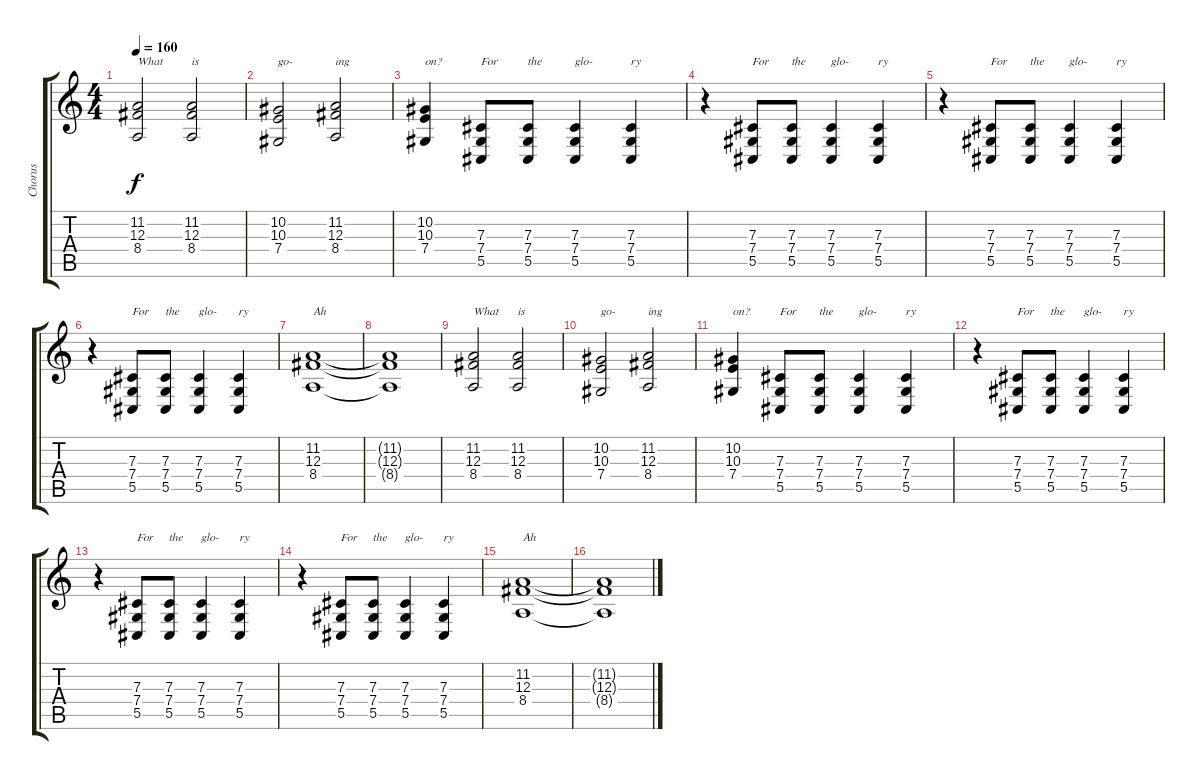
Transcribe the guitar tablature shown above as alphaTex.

\track ("Chorus" "Chorus") {instrument choiraahs}
\staff {score tabs}
\tuning (Eb4 Bb3 Gb3 Db3 Ab2 Eb2) {hide}
\ts (4 4)
\tempo 160
\clef g2
\ks c
(11.2 12.3 8.4).2{txt "What" dy f} (11.2 12.3 8.4).2{txt "is"} |
(10.2 10.3 7.4).2{txt "go-"} (11.2 12.3 8.4).2{txt "ing"} |
(10.2 10.3 7.4).4{txt "on?"} (7.3 7.4 5.5).8{txt "For"} (7.3 7.4 5.5).8{txt "the"} (7.3 7.4 5.5).4{txt "glo-"} (7.3 7.4 5.5).4{txt "ry"} |
r.4 (7.3 7.4 5.5).8{txt "For"} (7.3 7.4 5.5).8{txt "the"} (7.3 7.4 5.5).4{txt "glo-"} (7.3 7.4 5.5).4{txt "ry"} |
r.4 (7.3 7.4 5.5).8{txt "For"} (7.3 7.4 5.5).8{txt "the"} (7.3 7.4 5.5).4{txt "glo-"} (7.3 7.4 5.5).4{txt "ry"} |
r.4 (7.3 7.4 5.5).8{txt "For"} (7.3 7.4 5.5).8{txt "the"} (7.3 7.4 5.5).4{txt "glo-"} (7.3 7.4 5.5).4{txt "ry"} |
(11.2 12.3 8.4).1{txt "Ah"} |
(11.2{t} 12.3{t} 8.4{t}).1 |
(11.2 12.3 8.4).2{txt "What"} (11.2 12.3 8.4).2{txt "is"} |
(10.2 10.3 7.4).2{txt "go-"} (11.2 12.3 8.4).2{txt "ing"} |
(10.2 10.3 7.4).4{txt "on?"} (7.3 7.4 5.5).8{txt "For"} (7.3 7.4 5.5).8{txt "the"} (7.3 7.4 5.5).4{txt "glo-"} (7.3 7.4 5.5).4{txt "ry"} |
r.4 (7.3 7.4 5.5).8{txt "For"} (7.3 7.4 5.5).8{txt "the"} (7.3 7.4 5.5).4{txt "glo-"} (7.3 7.4 5.5).4{txt "ry"} |
r.4 (7.3 7.4 5.5).8{txt "For"} (7.3 7.4 5.5).8{txt "the"} (7.3 7.4 5.5).4{txt "glo-"} (7.3 7.4 5.5).4{txt "ry"} |
r.4 (7.3 7.4 5.5).8{txt "For"} (7.3 7.4 5.5).8{txt "the"} (7.3 7.4 5.5).4{txt "glo-"} (7.3 7.4 5.5).4{txt "ry"} |
(11.2 12.3 8.4).1{txt "Ah"} |
(11.2{t} 12.3{t} 8.4{t}).1
